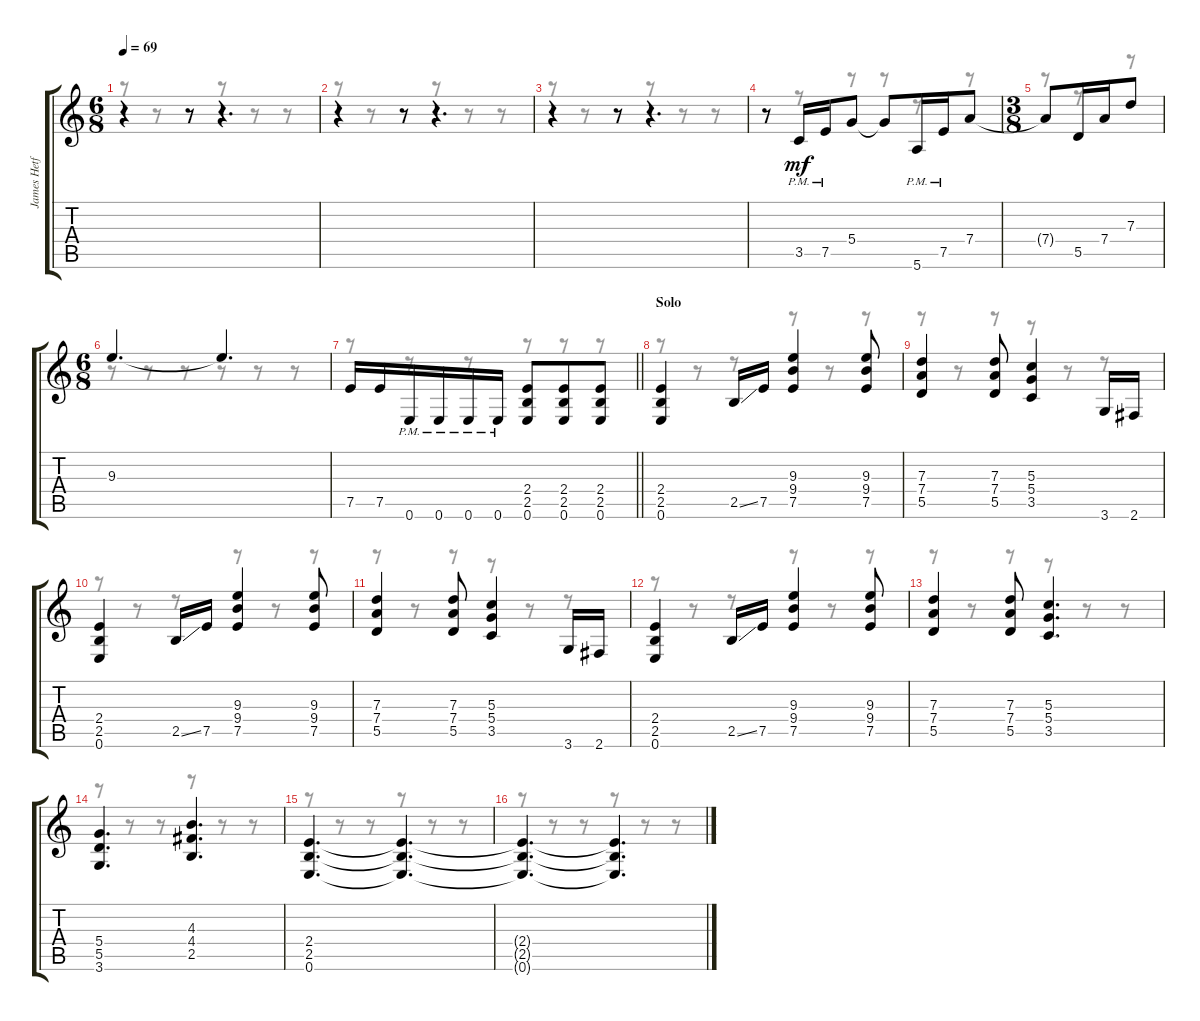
\track ("James Hetfield (Distortion)" "James Hetf") {instrument distortionguitar}
\staff {score tabs}
\tuning (E4 B3 G3 D3 A2 E2) {hide}
\voice
\ts (6 8)
\tempo 69
\clef g2
\ks c
r.4{dy mf} r.8 r.4{d} |
r.4 r.8 r.4{d} |
r.4 r.8 r.4{d} |
r.8 3.5{pm}.16 7.5{pm}.16 5.4.8 5.4{t}.8 5.6{pm}.16 7.5{pm}.16 7.4.8 |
\ts (3 8)
7.4{t}.8 5.5.16 7.4.16 7.3.8 |
\ts (6 8)
9.3.4{d} 9.3{t}.4{d} |
\barLineRight lightlight
7.5.16 7.5.16 0.6{pm}.16 0.6{pm}.16 0.6{pm}.16 0.6{pm}.16 (2.4 2.5 0.6).8 (2.4 2.5 0.6).8 (2.4 2.5 0.6).8 |
\section ("" "Solo")
(2.4 2.5 0.6).4 2.5{ss}.16 7.5.16 (9.3 9.4 7.5).4 (9.3 9.4 7.5).8 |
(7.3 7.4 5.5).4 (7.3 7.4 5.5).8 (5.3 5.4 3.5).4 3.6.16 2.6.16 |
(2.4 2.5 0.6).4 2.5{ss}.16 7.5.16 (9.3 9.4 7.5).4 (9.3 9.4 7.5).8 |
(7.3 7.4 5.5).4 (7.3 7.4 5.5).8 (5.3 5.4 3.5).4 3.6.16 2.6.16 |
(2.4 2.5 0.6).4 2.5{ss}.16 7.5.16 (9.3 9.4 7.5).4 (9.3 9.4 7.5).8 |
(7.3 7.4 5.5).4 (7.3 7.4 5.5).8 (5.3 5.4 3.5).4{d} |
(5.4 5.5 3.6).4{d} (4.3 4.4 2.5).4{d} |
(2.4 2.5 0.6).4{d} (2.4{t} 2.5{t} 0.6{t}).4{d} |
(2.4{t} 2.5{t} 0.6{t}).4{d} (2.4{t} 2.5{t} 0.6{t}).4{d}
\voice
\clef g2
\ottava regular
\simile none
\ks c
r.8{dy f} r.8 r.8 r.8 r.8 r.8 |
r.8 r.8 r.8 r.8 r.8 r.8 |
r.8 r.8 r.8 r.8 r.8 r.8 |
r.8 r.8 r.8 r.8 r.8 r.8 |
r.8 r.8 r.8 |
r.8 r.8 r.8 r.8 r.8 r.8 |
\barLineRight lightlight
r.8 r.8 r.8 r.8 r.8 r.8 |
r.8 r.8 r.8 r.8 r.8 r.8 |
r.8 r.8 r.8 r.8 r.8 r.8 |
r.8 r.8 r.8 r.8 r.8 r.8 |
r.8 r.8 r.8 r.8 r.8 r.8 |
r.8 r.8 r.8 r.8 r.8 r.8 |
r.8 r.8 r.8 r.8 r.8 r.8 |
r.8 r.8 r.8 r.8 r.8 r.8 |
r.8 r.8 r.8 r.8 r.8 r.8 |
r.8 r.8 r.8 r.8 r.8 r.8
